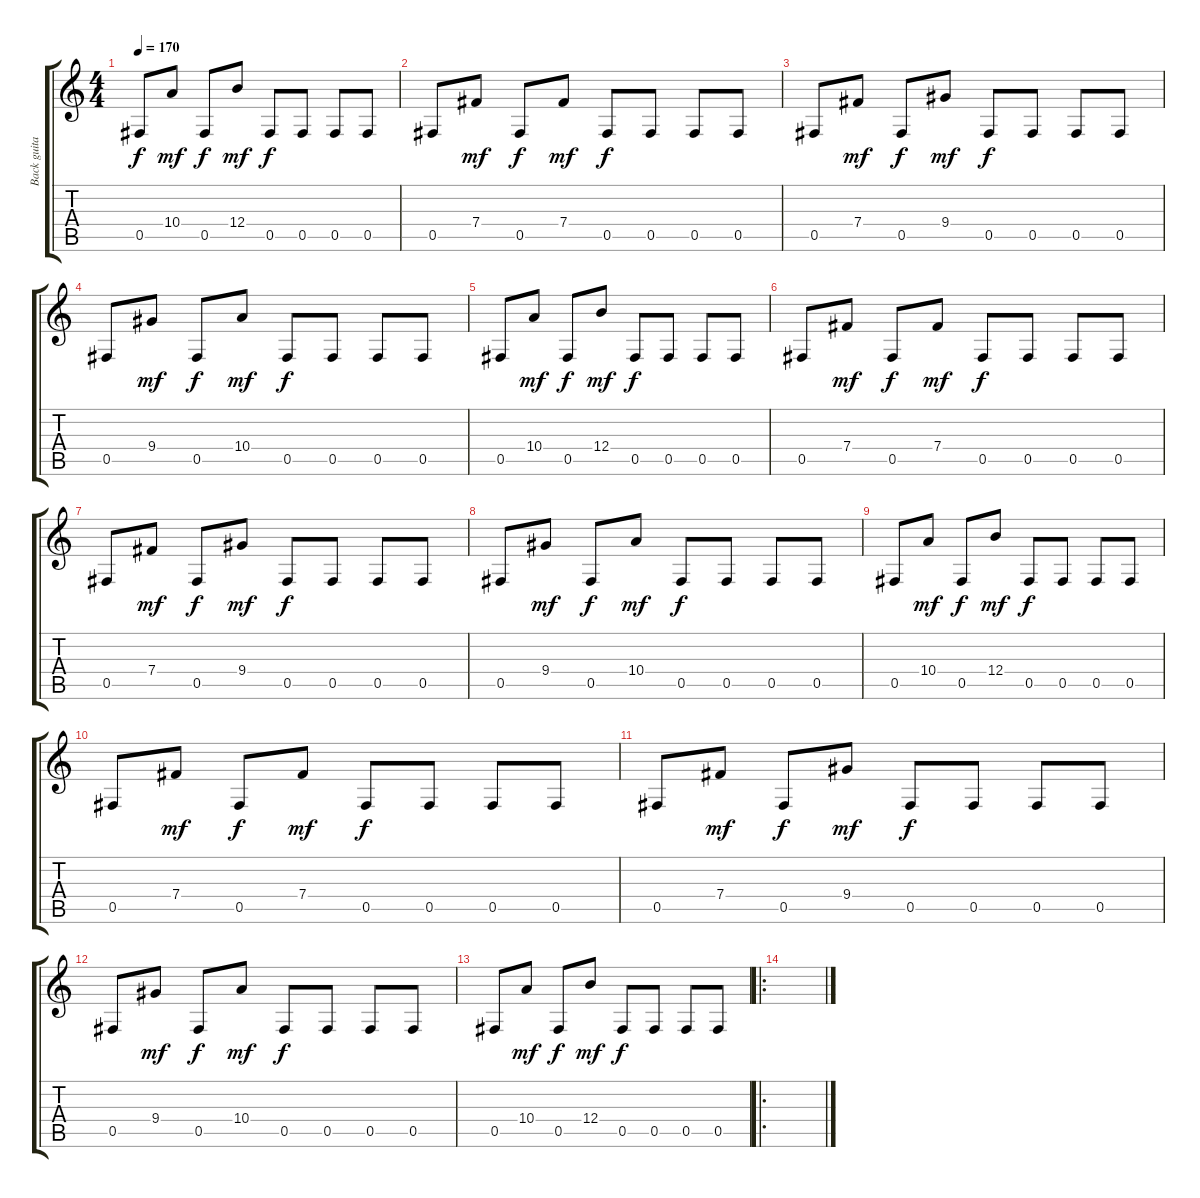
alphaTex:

\track ("Back guitar" "Back guita") {instrument acousticguitarsteel}
\staff {score tabs}
\tuning (Db4 Ab3 E3 B2 Gb2 B1) {hide}
\ts (4 4)
\tempo 170
\clef g2
\ks c
0.5.8{dy f} 10.4.8{dy mf} 0.5.8{dy f} 12.4.8{dy mf} 0.5.8{dy f} 0.5.8 0.5.8 0.5.8 |
0.5.8 7.4.8{dy mf} 0.5.8{dy f} 7.4.8{dy mf} 0.5.8{dy f} 0.5.8 0.5.8 0.5.8 |
0.5.8 7.4.8{dy mf} 0.5.8{dy f} 9.4.8{dy mf} 0.5.8{dy f} 0.5.8 0.5.8 0.5.8 |
0.5.8 9.4.8{dy mf} 0.5.8{dy f} 10.4.8{dy mf} 0.5.8{dy f} 0.5.8 0.5.8 0.5.8 |
0.5.8 10.4.8{dy mf} 0.5.8{dy f} 12.4.8{dy mf} 0.5.8{dy f} 0.5.8 0.5.8 0.5.8 |
0.5.8 7.4.8{dy mf} 0.5.8{dy f} 7.4.8{dy mf} 0.5.8{dy f} 0.5.8 0.5.8 0.5.8 |
0.5.8 7.4.8{dy mf} 0.5.8{dy f} 9.4.8{dy mf} 0.5.8{dy f} 0.5.8 0.5.8 0.5.8 |
0.5.8 9.4.8{dy mf} 0.5.8{dy f} 10.4.8{dy mf} 0.5.8{dy f} 0.5.8 0.5.8 0.5.8 |
0.5.8 10.4.8{dy mf} 0.5.8{dy f} 12.4.8{dy mf} 0.5.8{dy f} 0.5.8 0.5.8 0.5.8 |
0.5.8 7.4.8{dy mf} 0.5.8{dy f} 7.4.8{dy mf} 0.5.8{dy f} 0.5.8 0.5.8 0.5.8 |
0.5.8 7.4.8{dy mf} 0.5.8{dy f} 9.4.8{dy mf} 0.5.8{dy f} 0.5.8 0.5.8 0.5.8 |
0.5.8 9.4.8{dy mf} 0.5.8{dy f} 10.4.8{dy mf} 0.5.8{dy f} 0.5.8 0.5.8 0.5.8 |
0.5.8 10.4.8{dy mf} 0.5.8{dy f} 12.4.8{dy mf} 0.5.8{dy f} 0.5.8 0.5.8 0.5.8 |
\ro
